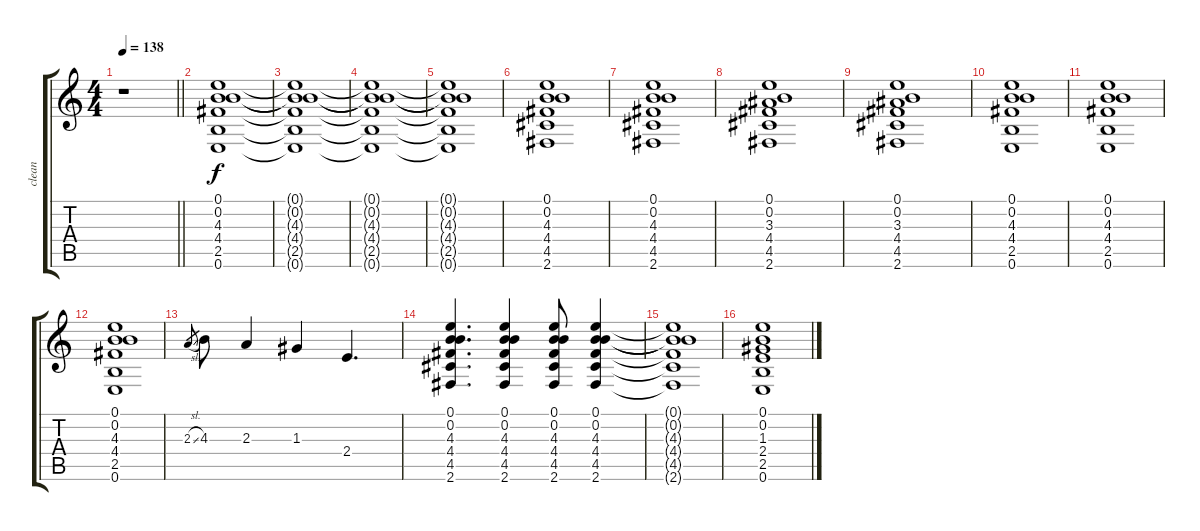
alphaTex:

\track ("clean" "clean") {instrument electricguitarclean}
\staff {score tabs}
\tuning (E4 B3 G3 D3 A2 E2) {hide}
\ts (4 4)
\tempo 138
\clef g2
\barLineRight lightlight
\ks c
r.1{dy f} |
(0.1 0.2 4.3 4.4 2.5 0.6).1 |
(0.1{t} 0.2{t} 4.3{t} 4.4{t} 2.5{t} 0.6{t}).1 |
(0.1{t} 0.2{t} 4.3{t} 4.4{t} 2.5{t} 0.6{t}).1 |
(0.1{t} 0.2{t} 4.3{t} 4.4{t} 2.5{t} 0.6{t}).1 |
(0.1 0.2 4.3 4.4 4.5 2.6).1 |
(0.1 0.2 4.3 4.4 4.5 2.6).1 |
(0.1 0.2 3.3 4.4 4.5 2.6).1 |
(0.1 0.2 3.3 4.4 4.5 2.6).1 |
(0.1 0.2 4.3 4.4 2.5 0.6).1 |
(0.1 0.2 4.3 4.4 2.5 0.6).1 |
(0.1 0.2 4.3 4.4 2.5 0.6).1 |
2.3{sl}.8{gr} 4.3.8 2.3.4 1.3.4 2.4.4{d} |
(0.1 0.2 4.3 4.4 4.5 2.6).4{d} (0.1 0.2 4.3 4.4 4.5 2.6).4 (0.1 0.2 4.3 4.4 4.5 2.6).8 (0.1 0.2 4.3 4.4 4.5 2.6).4 |
(0.1{t} 0.2{t} 4.3{t} 4.4{t} 4.5{t} 2.6{t}).1 |
(0.1 0.2 1.3 2.4 2.5 0.6).1
